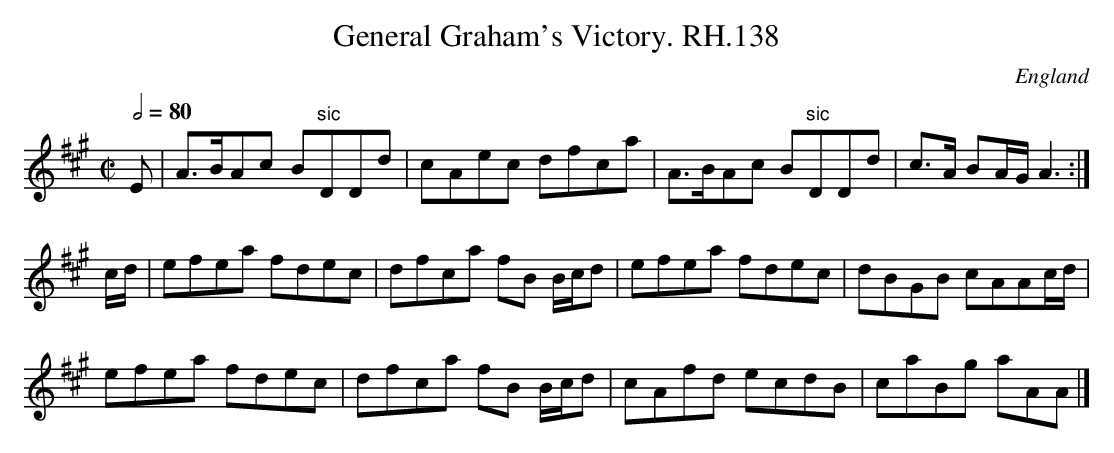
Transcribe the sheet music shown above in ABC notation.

X:1
T:General Graham's Victory. RH.138
O:England
M:C|
L:1/8
Q:1/2=80
K:A major
E|A>BAc B"sic"DDd|cAec dfca|\
A>BAc B"sic"DDd|c>A BA/G/A3:|!
c/d/|efea fdec|dfca fB B/c/d|\
efea fdec|dBGB cAAc/d/|!
efea fdec|dfca fB B/c/d|\
cAfd ecdB|caBg aAA|]
